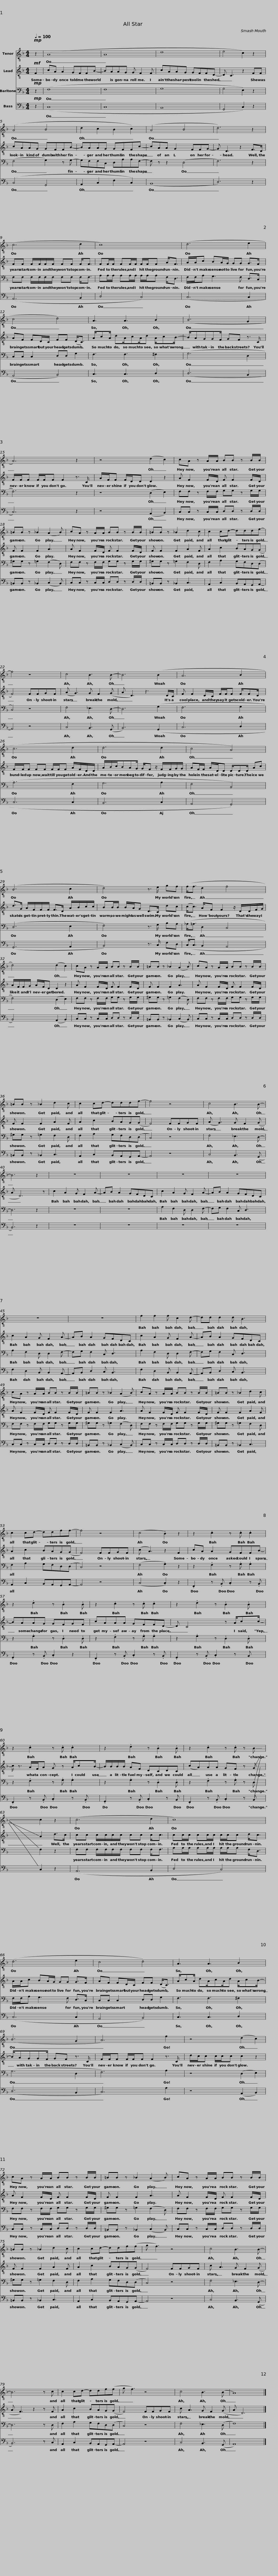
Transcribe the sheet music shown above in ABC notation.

X:1
%%score 1 2 3 4
L:1/8
Q:1/4=100
M:4/4
I:linebreak $
K:F
V:1 treble-8
V:2 treble-8
V:3 bass
V:4 bass
V:1
!mp! z2 | (A8 | A8 |$ d8 | e4 c2) z2 | %5
 (A4 B4 |$ d2 c2 B2 c2) | (A4 B4 | d6) z2 |$ (c6 d2 | %10
 c8) |$ (d6 e2 | c4 d4) |$ A3 A3 B2 | (B6 G2 |$ %15
 A6) z2 | z4 (d2 c2) |$ cA z A/A/ BB z B/B/ | =BB z _B2 (A2 B) | cA z A/A/ BB z B/B/ |$ %20
 =BB z _B2 d2 c | c2 cd- dddf- | f4 z4 | c4 B3 B- |$ B6 (B2 | %25
 A6 B2 |$ c6 d2 | d6 d2 |$ c4 A4) | (B6 c2 |$ %30
 d4) z3/2 e/ gf | (f<f d2 f4 |$ d4) (d2 c2) | cA z A/A/ BB z B/B/ | =BB z _B2 (A2 B) |$ %35
 cA z A/A/ BB z B/B/ | =BB z _B2 d2 c | c2 cd- dddf- |$ f4 z4 | c4 B3 B- | %40
 B6 z2 | z8 |$ z8 | z8 | z8 |$ %45
 z8 | z8 | f2 f2 f c2 d- |$ dd d2 d B3 | cA z A/A/ BB z B/B/ | %50
 =BB z _B2 (A2 B) |$ cA z A/A/ BB z B/B/ | =BB z _B2 d2 c | c2 cd- ddff- |$ f4 z4 | %55
 (c4 .B2) z2 | z2 .c2 z .c .c2 |$ z2 .d2 z .B2 .B | z2 .c2 z .c .c2 |$ z2 .d2 z .B2 .B | %60
 z2 .c2 z .c .c2 |$ z2 .d2 z .B2 .B | z2 .c2 z .c z !-(!B | x4 !-)!c2 z2 |$ (c6 d2 | %65
 c8) |$ (d6 e2 | c4 d4) |$ A3 A3 B2 | (B6 G2 |$ %70
 A6) f2 | z4 (d2 c2) |$ cA z A/A/ BB z B/B/ | =BB z _B2 (A2 B) | cA z A/A/ BB z B/B/ |$ %75
 =BB z _B2 d2 c | c2 cd- ddf(f | g f3) z4 | c4 B3 B- |$ B6 z c | %80
 c2 cd- ddf(f | g f3) z4 | c4 B3 (B | A8) |] %84
V:2
!mf! F2 | cA A2 GFFB- | BAAG G F2 F |$ cAAG GFFD- | D C3 z2 FF | %5
 cAAG GFFB- |$ BAAG GFFc- | cAA G2 FFG- | G D3 z2 F>D |$ FF F/F/F/F/ FF F<F | %10
 FF/F/ FF/F/ F/F/F A<F |$ A/A/c BA/G/ GG G>F | AF FD/C/ FF (D<C) |$ A/cA/ dA/cA/d A/cB/- | B/AGGF/ GF z3/2 C/ |$ %15
 F/F/F F/F/F F2 z3/2 C/ | A/F/F F/D/D D2 z2 |$ A F2 F/D/ F F2 F/D/ | F F2 F2 A3 | A F2 F/D/ F F2 F/D/ |$ %20
 F F2 F2 A2 F | A2 c2 BAG(G | F4) FFGF | (A G3) G F2 (G |$ A D3) z3 D/C/ | %25
 F F2 D/C/ F/F/F F/FD/ |$ F/F/F FF F/F/F A/F/D/D/ | A/B/c/BAG/ G/F z/ F/F/G/G/ |$ AF/F/ A/D/D D/DD/ Ac | d>G A/F/F/F/ F>D A/B/c/c/ |$ %30
 BB/B/ B/A/G D>C dc | (c<c) A/F F2 z/ D/D/F/G/ |$ A/F/F/G/ A/F/D D2 z2 | A F2 F/D/ F F2 F/D/ | F F2 F2 A3 |$ %35
 A F2 F/D/ F F2 F/D/ | F F2 F2 A2 F | A2 c2 BAG(G |$ F4) FFGF | (A G3) G F2 (G | %40
 A D6) z | c2 A2 G F2 A- |$ AB A2 GFDC | c2 A2 G F2 A- | AB A2 GFDC |$ %45
 c2 A2 G F2 A- | AB A2 GFDC | c2 A2 G F2 A- |$ AB A2 GFDC | A F2 F/D/ F F2 F/D/ | %50
 F F2 F2 A3 |$ A F2 F/D/ F F2 F/D/ | F F2 F2 A2 F | A2 c2 BAG(G |$ F4) FFGF | %55
 (c A3) z2 F2 | cA A2 GFFB- |$ BAAG GFGF | cAAA GFFD- |$ D C4 z A/cc/- | %60
 c/ z3/2 A/F/A G z A/cB/- |$ B/B/B/B/ AF DCDC | (cA)AA GF z !-(!G | x2 x2 !-)!A2 d>c |$ cc c/c/c/c/ cc c<c | %65
 cc/c/ cc/c/ c/c/c d<c |$ A/A/c BA/G/ GG G>F | AF FD/C/ FF (D<C) |$ A/cA/ dA/cA/d A/cB/- | B/AGGF/ GF z3/2 C/ |$ %70
 F/F/F F/F/F F2 z3/2 C/ | d/c/c c/c/c c2 z2 |$ A F2 F/D/ F F2 F/D/ | F F2 F2 A3 | A F2 F/D/ F F2 F/D/ |$ %75
 F F2 F2 A2 F | A2 c2 BAG(G | F4) FFGF | c A3 G F2 (G |$ A F3) z2 z F | %80
 A2 c2 BAG(G | F4) FFGF | c A3 G F2 (G | A D6) x |] %84
V:3
!mp! z2 | (F,8 | F,8 |$ G,8 | G,4 E,2) z2 | %5
 (F,4 G,2) z G,- |$ G,F,F,C, D,A,A,F,- | F, z z2 (D,4 | F,6) z2 |$ F,F, F,/F,/F,/F,/ F,F, F,<F, | %10
 A,A,/A,/ A,A,/A,/ A,/A,/A, F,<D, |$ F,/F,/A, G,3 F, D,>C, | C,C, C,2 D,D, G,2 |$ F,3 F,3 ^F,2 | (G,6 D,2 |$ %15
 F,6) z2 | z4 (D,2 E,2) |$ F,F, z F,/F,/ G,G, z G,/G,/ | ^G,G, z =G,2 (F,2 D,) | F,F, z F,/F,/ G,G, z G,/G,/ |$ %20
 ^G,G, z =G,2 F,2 D, | F,2 A,2 G,F,D,(D, | C,4) z4 | F,4 _E,3 D,- |$ D,6 (G,2 | %25
 F,6 G,2 |$ A,6 F,2 | G,6 A,2 |$ F,4 B,,4) | (D,6 E,2 |$ %30
 F,4) z3/2 G,/ B,A, | (_A,<=A, D,2 C,4 |$ F,4) (D,2 E,2) | F,F, z F,/F,/ G,G, z G,/G,/ | ^G,G, z =G,2 (F,2 D,) |$ %35
 F,F, z F,/F,/ G,G, z G,/G,/ | ^G,G, z =G,2 F,2 D, | F,2 A,2 G,F,D,(D, |$ C,4) z4 | F,4 _E,3 D,- | %40
 D,6 z2 | z8 |$ z8 | A,2 F,2 D, D,2 F,- | F,G, F,2 C, D,3 |$ %45
 A,2 F,2 D, D,2 F,- | F,G, F,2 C, D,3 | A,2 F,2 D, D,2 F,- |$ F,G, F,2 C, D,3 | F,F, z F,/F,/ G,G, z G,/G,/ | %50
 ^G,G, z =G,2 (F,2 D,) |$ F,F, z F,/F,/ G,G, z G,/G,/ | ^G,G, z =G,2 F,2 D, | F,2 A,2 G,F,D,(D, |$ C,4) z4 | %55
 (F,4 .G,2) z2 | z2 .F,2 z .G, .G,2 |$ z2 .G,2 z .D,2 .D, | z2 .F,2 z .G, .G,2 |$ z2 .G,2 z .D,2 .D, | %60
 z2 .F,2 z .G, .G,2 |$ z2 .G,2 z .D,2 .D, | z2 .F,2 z .G, z !-(!D, | x4 !-)!F,2 z2 |$ F,F, F,/F,/F,/F,/ F,F, F,<F, | %65
 A,A,/A,/ A,A,/A,/ A,/A,/A, F,<D, |$ F,/F,/A, G,3 F, D,>C, | C,C, C,2 D,D, G,2 |$ F,3 F,3 ^F,2 | (G,6 D,2 |$ %70
 F,6) A,2 | z4 (D,2 E,2) |$ F,F, z F,/F,/ G,G, z G,/G,/ | ^G,G, z =G,2 (F,2 D,) | F,F, z F,/F,/ G,G, z G,/G,/ |$ %75
 ^G,G, z =G,2 F,2 D, | F,2 A,2 G,F,D,(D, | C,4) z4 | F,4 _E,3 D,- |$ D,6 z D, | %80
 F,2 A,2 G,F,D,(D, | C,4) z4 | F,4 _E,3 (D, | F,8) |] %84
V:4
!mp! z2 | (C,8 | C,8 |$ B,,8 | G,,4 C,2) z2 | %5
 (C,4 G,,4 |$ A,,2 C,2 F,2 C,2) | (B,,8 | D,6) z2 |$ (A,,6 B,,2 | %10
 D,4 C,4) |$ (C,6 C,2 | A,,4 B,,4) |$ C,3 C,3 D,2 | (D,6 B,,2 |$ %15
 C,6) z2 | z4 (A,,2 B,,2) |$ C,C, z C,/C,/ D,D, z D,/D,/ | =B,,B,, z _B,,2 (C,2 B,,) | C,C, z C,/C,/ D,D, z D,/D,/ |$ %20
 =B,,B,, z _B,,2 C,3 | A,,2 C,2 B,,A,,G,,A,,- | A,,4 z4 | C,4 B,,3 (G,, |$ B,,6) (G,,2 | %25
 C,6 D,2 |$ C,6 C,2 | B,,6 C,2 |$ A,,4 G,,4) | (G,,6 A,,2 |$ %30
 B,,4) z3/2 C,/ F,D, | (C,<C, B,,2 A,,4 |$ B,,4) (A,,2 B,,2) | C,C, z C,/C,/ D,D, z D,/D,/ | =B,,B,, z _B,,2 (C,2 B,,) |$ %35
 C,C, z C,/C,/ D,D, z D,/D,/ | =B,,B,, z _B,,2 C,3 | A,,2 C,2 B,,A,,G,,A,,- |$ A,,4 z4 | C,4 B,,3 (G,, | %40
 B,,6) z2 | z8 |$ z8 | z8 | z8 |$ %45
 F,2 D,2 B,, B,,2 A,,- | A,,B,, D,2 C, B,,3 | F,2 D,2 B,, B,,2 A,,- |$ A,,B,, D,2 C, B,,3 | C,C, z C,/C,/ D,D, z D,/D,/ | %50
 =B,,B,, z _B,,2 (C,2 B,,) |$ C,C, z C,/C,/ D,D, z D,/D,/ | =B,,B,, z _B,,2 C,3 | A,,2 C,2 B,,A,,G,,A,,- |$ A,,4 z4 | %55
 (C,4 .C,2) z2 | .F,,2 z .B,, .C,2 z .B,, |$ .G,,2 z .B,, .C,2 z2 | .F,,2 z .B,, .C,2 z .B,, |$ .G,,2 z .B,, .C,2 z B,, | %60
 .F,,2 z .B,, .C,2 z .B,, |$ .G,,2 z .B,, .C,2 z B,, | .F,,2 z .B,, .C,2 z !-(!B,, | x4 !-)!C,2 z2 |$ (A,,6 B,,2 | %65
 D,4 C,4) |$ (C,6 C,2 | A,,4 B,,4) |$ C,3 C,3 D,2 | (D,6 B,,2 |$ %70
 C,6) A,2 | z4 (A,,2 B,,2) |$ C,C, z C,/C,/ D,D, z D,/D,/ | =B,,B,, z _B,,2 (C,2 B,,) | C,C, z C,/C,/ D,D, z D,/D,/ |$ %75
 =B,,B,, z _B,,2 C,3 | A,,2 C,2 B,,A,,G,,A,,- | A,,4 z4 | C,4 B,,3 (G,, |$ B,,6) z C, | %80
 A,,2 C,2 B,,A,,G,,A,,- | A,,4 z4 | C,4 B,,3 (G,, | A,,8) |] %84
